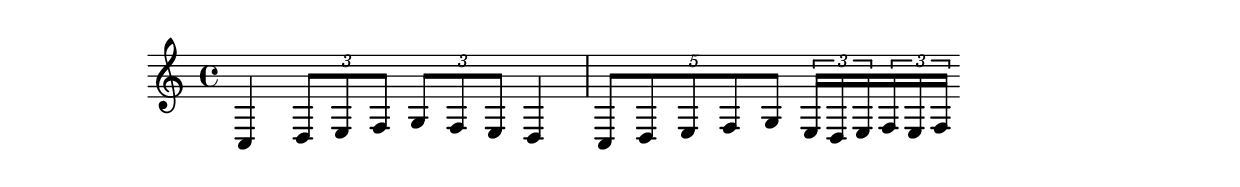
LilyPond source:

\version "2.18.2"

"//music" = \relative c {
  << \new Voice = "voice1" {
    c4 \tuplet 3/2 4 { d8 e f g f e } d4

    \tuplet 5/4 2 { c8 d e f g }
    
    \tuplet 3/2 8 { e16 d e f e f }
  } >>
}

\book {
  \header {
  }

  \bookpart { 
    \score {
      <<
      \new Staff = Staff \with { }
      \context Staff = Staff {
        \"//music"
      }
      >>
    }
  }
}
